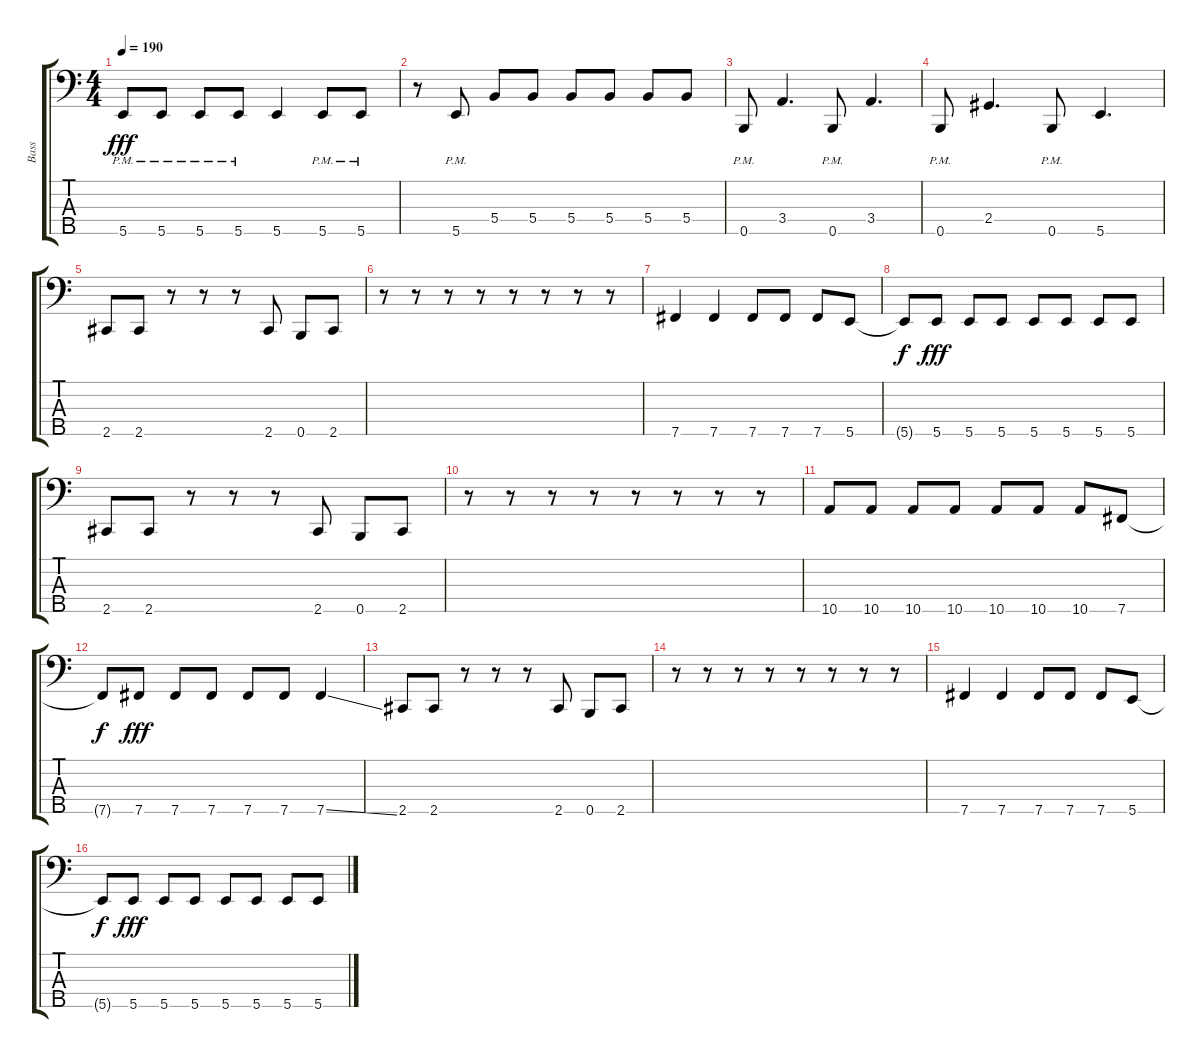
\track ("Bass" "Bass") {instrument electricbasspick}
\staff {score tabs}
\tuning (Ab2 E2 B1 Gb1 B0) {hide}
\ts (4 4)
\tempo 190
\clef f4
\ks c
5.5{pm}.8{dy fff} 5.5{pm}.8 5.5{pm}.8 5.5{pm}.8 5.5.4 5.5{pm}.8 5.5{pm}.8 |
r.8 5.5{pm}.8 5.4.8 5.4.8 5.4.8 5.4.8 5.4.8 5.4.8 |
0.5{pm}.8 3.4.4{d} 0.5{pm}.8 3.4.4{d} |
0.5{pm}.8 2.4.4{d} 0.5{pm}.8 5.5.4{d} |
2.5.8 2.5.8 r.8 r.8 r.8 2.5.8 0.5.8 2.5.8 |
r.8 r.8 r.8 r.8 r.8 r.8 r.8 r.8 |
7.5.4 7.5.4 7.5.8 7.5.8 7.5.8 5.5.8 |
5.5{t}.8{dy f} 5.5.8{dy fff} 5.5.8 5.5.8 5.5.8 5.5.8 5.5.8 5.5.8 |
2.5.8 2.5.8 r.8 r.8 r.8 2.5.8 0.5.8 2.5.8 |
r.8 r.8 r.8 r.8 r.8 r.8 r.8 r.8 |
10.5.8 10.5.8 10.5.8 10.5.8 10.5.8 10.5.8 10.5.8 7.5.8 |
7.5{t}.8{dy f} 7.5.8{dy fff} 7.5.8 7.5.8 7.5.8 7.5.8 7.5{ss}.4 |
2.5.8 2.5.8 r.8 r.8 r.8 2.5.8 0.5.8 2.5.8 |
r.8 r.8 r.8 r.8 r.8 r.8 r.8 r.8 |
7.5.4 7.5.4 7.5.8 7.5.8 7.5.8 5.5.8 |
5.5{t}.8{dy f} 5.5.8{dy fff} 5.5.8 5.5.8 5.5.8 5.5.8 5.5.8 5.5.8
